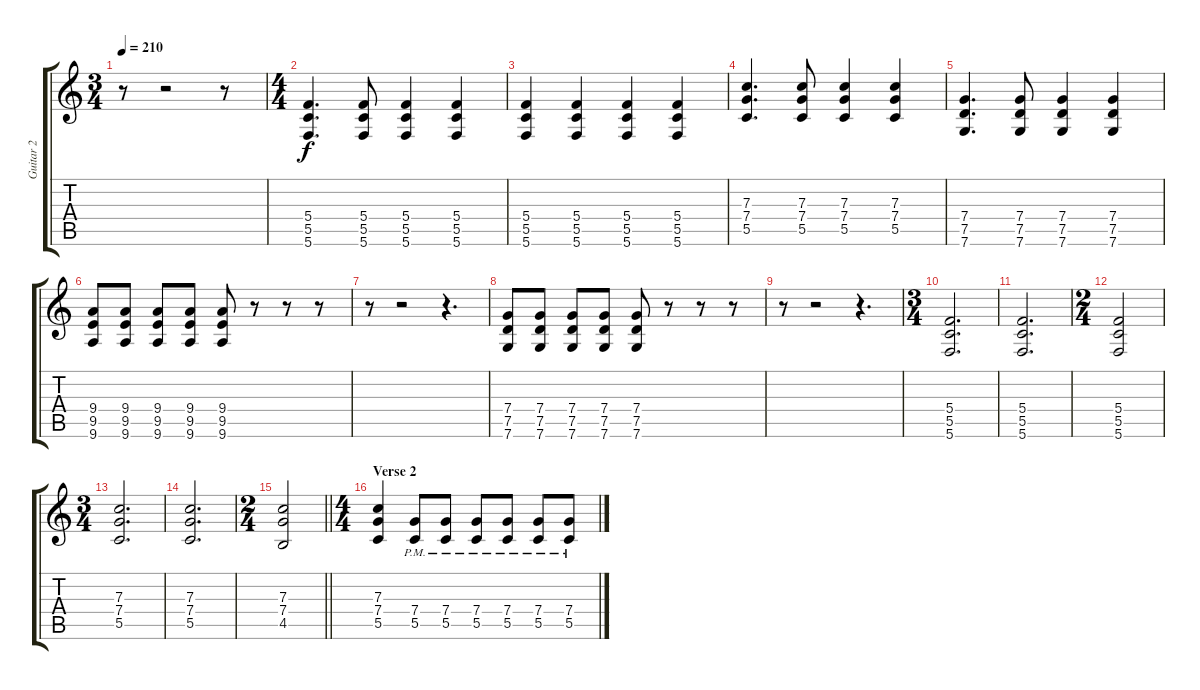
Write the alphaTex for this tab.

\track ("Guitar 2" "Guitar 2") {instrument distortionguitar}
\staff {score tabs}
\tuning (D4 A3 F3 C3 G2 C2) {hide}
\ts (3 4)
\tempo 210
\clef g2
\ks c
r.8{dy f} r.2 r.8 |
\ts (4 4)
(5.4 5.5 5.6).4{d} (5.4 5.5 5.6).8 (5.4 5.5 5.6).4 (5.4 5.5 5.6).4 |
(5.4 5.5 5.6).4 (5.4 5.5 5.6).4 (5.4 5.5 5.6).4 (5.4 5.5 5.6).4 |
(7.3 7.4 5.5).4{d} (7.3 7.4 5.5).8 (7.3 7.4 5.5).4 (7.3 7.4 5.5).4 |
(7.4 7.5 7.6).4{d} (7.4 7.5 7.6).8 (7.4 7.5 7.6).4 (7.4 7.5 7.6).4 |
(9.4 9.5 9.6).8 (9.4 9.5 9.6).8 (9.4 9.5 9.6).8 (9.4 9.5 9.6).8 (9.4 9.5 9.6).8 r.8 r.8 r.8 |
r.8 r.2 r.4{d} |
(7.4 7.5 7.6).8 (7.4 7.5 7.6).8 (7.4 7.5 7.6).8 (7.4 7.5 7.6).8 (7.4 7.5 7.6).8 r.8 r.8 r.8 |
r.8 r.2 r.4{d} |
\ts (3 4)
(5.4 5.5 5.6).2{d} |
(5.4 5.5 5.6).2{d} |
\ts (2 4)
(5.4 5.5 5.6).2 |
\ts (3 4)
(7.3 7.4 5.5).2{d} |
(7.3 7.4 5.5).2{d} |
\ts (2 4)
\barLineRight lightlight
(7.3 7.4 4.5).2 |
\ts (4 4)
\section ("" "Verse 2")
(7.3 7.4 5.5).4 (7.4{pm} 5.5{pm}).8 (7.4{pm} 5.5{pm}).8 (7.4{pm} 5.5{pm}).8 (7.4{pm} 5.5{pm}).8 (7.4{pm} 5.5{pm}).8 (7.4{pm} 5.5{pm}).8
